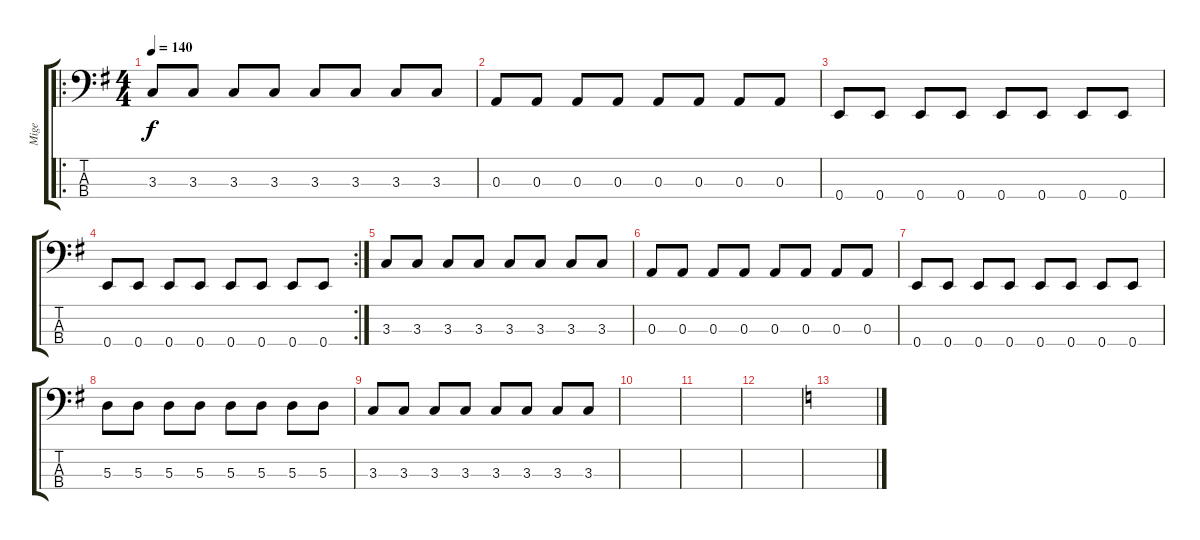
\track ("Mige" "Mige") {instrument electricbassfinger}
\staff {score tabs}
\tuning (G2 D2 A1 E1) {hide}
\ro
\ts (4 4)
\tempo 140
\clef f4
\ks eminor
3.3.8{dy f} 3.3.8 3.3.8 3.3.8 3.3.8 3.3.8 3.3.8 3.3.8 |
0.3.8 0.3.8 0.3.8 0.3.8 0.3.8 0.3.8 0.3.8 0.3.8 |
0.4.8 0.4.8 0.4.8 0.4.8 0.4.8 0.4.8 0.4.8 0.4.8 |
\rc 2
0.4.8 0.4.8 0.4.8 0.4.8 0.4.8 0.4.8 0.4.8 0.4.8 |
3.3.8 3.3.8 3.3.8 3.3.8 3.3.8 3.3.8 3.3.8 3.3.8 |
0.3.8 0.3.8 0.3.8 0.3.8 0.3.8 0.3.8 0.3.8 0.3.8 |
0.4.8 0.4.8 0.4.8 0.4.8 0.4.8 0.4.8 0.4.8 0.4.8 |
5.3.8 5.3.8 5.3.8 5.3.8 5.3.8 5.3.8 5.3.8 5.3.8 |
3.3.8 3.3.8 3.3.8 3.3.8 3.3.8 3.3.8 3.3.8 3.3.8 |
|
|
|
\ks c
